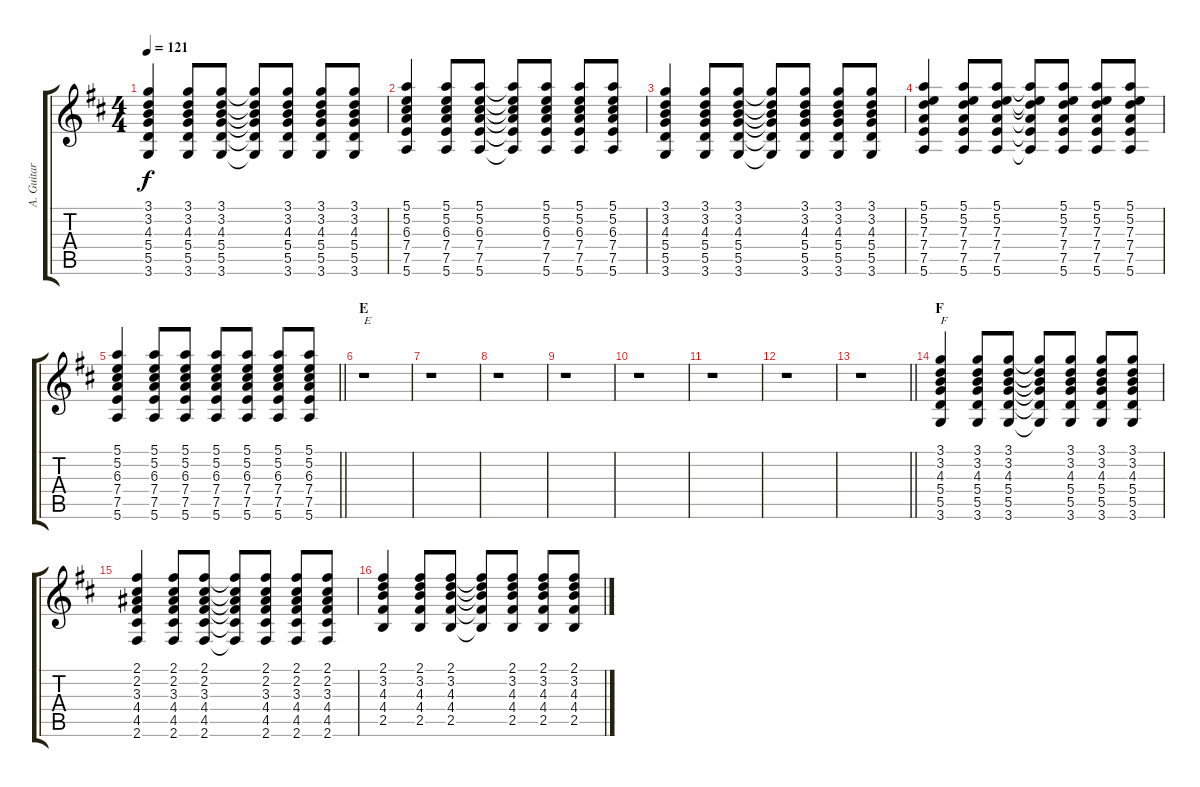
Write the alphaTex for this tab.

\track ("A. Guitar" "A. Guitar") {instrument acousticguitarnylon}
\staff {score tabs}
\tuning (E4 B3 G3 D3 A2 E2) {hide}
\ts (4 4)
\tempo 121
\clef g2
\ks d
(3.1 3.2 4.3 5.4 5.5 3.6).4{dy f} (3.1 3.2 4.3 5.4 5.5 3.6).8 (3.1 3.2 4.3 5.4 5.5 3.6).8 (3.1{t} 3.2{t} 4.3{t} 5.4{t} 5.5{t} 3.6{t}).8 (3.1 3.2 4.3 5.4 5.5 3.6).8 (3.1 3.2 4.3 5.4 5.5 3.6).8 (3.1 3.2 4.3 5.4 5.5 3.6).8 |
(5.1 5.2 6.3 7.4 7.5 5.6).4 (5.1 5.2 6.3 7.4 7.5 5.6).8 (5.1 5.2 6.3 7.4 7.5 5.6).8 (5.1{t} 5.2{t} 6.3{t} 7.4{t} 7.5{t} 5.6{t}).8 (5.1 5.2 6.3 7.4 7.5 5.6).8 (5.1 5.2 6.3 7.4 7.5 5.6).8 (5.1 5.2 6.3 7.4 7.5 5.6).8 |
(3.1 3.2 4.3 5.4 5.5 3.6).4 (3.1 3.2 4.3 5.4 5.5 3.6).8 (3.1 3.2 4.3 5.4 5.5 3.6).8 (3.1{t} 3.2{t} 4.3{t} 5.4{t} 5.5{t} 3.6{t}).8 (3.1 3.2 4.3 5.4 5.5 3.6).8 (3.1 3.2 4.3 5.4 5.5 3.6).8 (3.1 3.2 4.3 5.4 5.5 3.6).8 |
(5.1 5.2 7.3 7.4 7.5 5.6).4 (5.1 5.2 7.3 7.4 7.5 5.6).8 (5.1 5.2 7.3 7.4 7.5 5.6).8 (5.1{t} 5.2{t} 7.3{t} 7.4{t} 7.5{t} 5.6{t}).8 (5.1 5.2 7.3 7.4 7.5 5.6).8 (5.1 5.2 7.3 7.4 7.5 5.6).8 (5.1 5.2 7.3 7.4 7.5 5.6).8 |
\barLineRight lightlight
(5.1 5.2 6.3 7.4 7.5 5.6).4 (5.1 5.2 6.3 7.4 7.5 5.6).8 (5.1 5.2 6.3 7.4 7.5 5.6).8 (5.1 5.2 6.3 7.4 7.5 5.6).8 (5.1 5.2 6.3 7.4 7.5 5.6).8 (5.1 5.2 6.3 7.4 7.5 5.6).8 (5.1 5.2 6.3 7.4 7.5 5.6).8 |
\section ("" "E")
r.1{txt "E"} |
r.1 |
r.1 |
r.1 |
r.1 |
r.1 |
r.1 |
\barLineRight lightlight
r.1 |
\section ("" "F")
(3.1 3.2 4.3 5.4 5.5 3.6).4{txt "F"} (3.1 3.2 4.3 5.4 5.5 3.6).8 (3.1 3.2 4.3 5.4 5.5 3.6).8 (3.1{t} 3.2{t} 4.3{t} 5.4{t} 5.5{t} 3.6{t}).8 (3.1 3.2 4.3 5.4 5.5 3.6).8 (3.1 3.2 4.3 5.4 5.5 3.6).8 (3.1 3.2 4.3 5.4 5.5 3.6).8 |
(2.1 2.2 3.3 4.4 4.5 2.6).4 (2.1 2.2 3.3 4.4 4.5 2.6).8 (2.1 2.2 3.3 4.4 4.5 2.6).8 (2.1{t} 2.2{t} 3.3{t} 4.4{t} 4.5{t} 2.6{t}).8 (2.1 2.2 3.3 4.4 4.5 2.6).8 (2.1 2.2 3.3 4.4 4.5 2.6).8 (2.1 2.2 3.3 4.4 4.5 2.6).8 |
(2.1 3.2 4.3 4.4 2.5).4 (2.1 3.2 4.3 4.4 2.5).8 (2.1 3.2 4.3 4.4 2.5).8 (2.1{t} 3.2{t} 4.3{t} 4.4{t} 2.5{t}).8 (2.1 3.2 4.3 4.4 2.5).8 (2.1 3.2 4.3 4.4 2.5).8 (2.1 3.2 4.3 4.4 2.5).8
